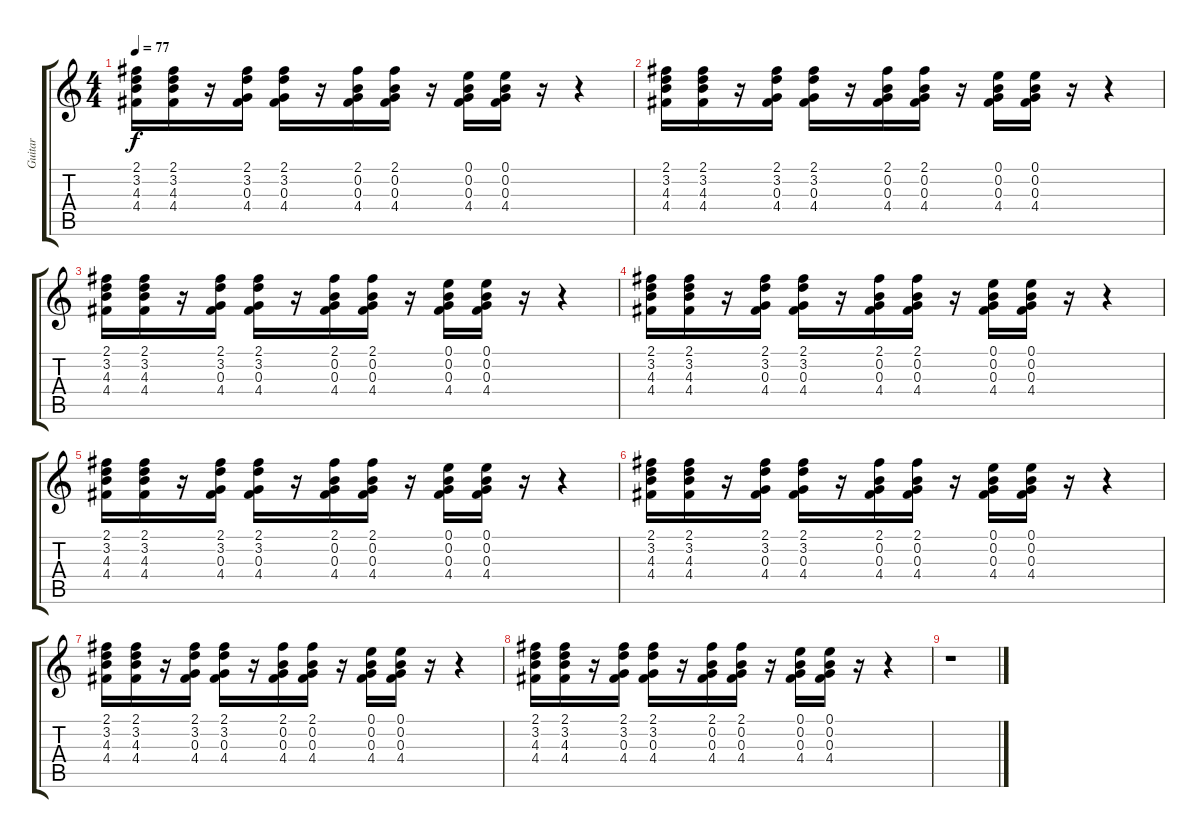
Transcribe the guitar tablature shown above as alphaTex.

\track ("Guitar" "Guitar") {instrument electricguitarjazz}
\staff {score tabs}
\tuning (E4 B3 G3 D3 A2 D2) {hide}
\ts (4 4)
\tempo 77
\clef g2
\ks c
(2.1 3.2 4.3 4.4).16{dy f} (2.1 3.2 4.3 4.4).16 r.16 (2.1 3.2 0.3 4.4).16 (2.1 3.2 0.3 4.4).16 r.16 (2.1 0.2 0.3 4.4).16 (2.1 0.2 0.3 4.4).16 r.16 (0.1 0.2 0.3 4.4).16 (0.1 0.2 0.3 4.4).16 r.16 r.4 |
(2.1 3.2 4.3 4.4).16 (2.1 3.2 4.3 4.4).16 r.16 (2.1 3.2 0.3 4.4).16 (2.1 3.2 0.3 4.4).16 r.16 (2.1 0.2 0.3 4.4).16 (2.1 0.2 0.3 4.4).16 r.16 (0.1 0.2 0.3 4.4).16 (0.1 0.2 0.3 4.4).16 r.16 r.4 |
(2.1 3.2 4.3 4.4).16 (2.1 3.2 4.3 4.4).16 r.16 (2.1 3.2 0.3 4.4).16 (2.1 3.2 0.3 4.4).16 r.16 (2.1 0.2 0.3 4.4).16 (2.1 0.2 0.3 4.4).16 r.16 (0.1 0.2 0.3 4.4).16 (0.1 0.2 0.3 4.4).16 r.16 r.4 |
(2.1 3.2 4.3 4.4).16 (2.1 3.2 4.3 4.4).16 r.16 (2.1 3.2 0.3 4.4).16 (2.1 3.2 0.3 4.4).16 r.16 (2.1 0.2 0.3 4.4).16 (2.1 0.2 0.3 4.4).16 r.16 (0.1 0.2 0.3 4.4).16 (0.1 0.2 0.3 4.4).16 r.16 r.4 |
(2.1 3.2 4.3 4.4).16 (2.1 3.2 4.3 4.4).16 r.16 (2.1 3.2 0.3 4.4).16 (2.1 3.2 0.3 4.4).16 r.16 (2.1 0.2 0.3 4.4).16 (2.1 0.2 0.3 4.4).16 r.16 (0.1 0.2 0.3 4.4).16 (0.1 0.2 0.3 4.4).16 r.16 r.4 |
(2.1 3.2 4.3 4.4).16 (2.1 3.2 4.3 4.4).16 r.16 (2.1 3.2 0.3 4.4).16 (2.1 3.2 0.3 4.4).16 r.16 (2.1 0.2 0.3 4.4).16 (2.1 0.2 0.3 4.4).16 r.16 (0.1 0.2 0.3 4.4).16 (0.1 0.2 0.3 4.4).16 r.16 r.4 |
(2.1 3.2 4.3 4.4).16 (2.1 3.2 4.3 4.4).16 r.16 (2.1 3.2 0.3 4.4).16 (2.1 3.2 0.3 4.4).16 r.16 (2.1 0.2 0.3 4.4).16 (2.1 0.2 0.3 4.4).16 r.16 (0.1 0.2 0.3 4.4).16 (0.1 0.2 0.3 4.4).16 r.16 r.4 |
(2.1 3.2 4.3 4.4).16 (2.1 3.2 4.3 4.4).16 r.16 (2.1 3.2 0.3 4.4).16 (2.1 3.2 0.3 4.4).16 r.16 (2.1 0.2 0.3 4.4).16 (2.1 0.2 0.3 4.4).16 r.16 (0.1 0.2 0.3 4.4).16 (0.1 0.2 0.3 4.4).16 r.16 r.4 |
r.1
